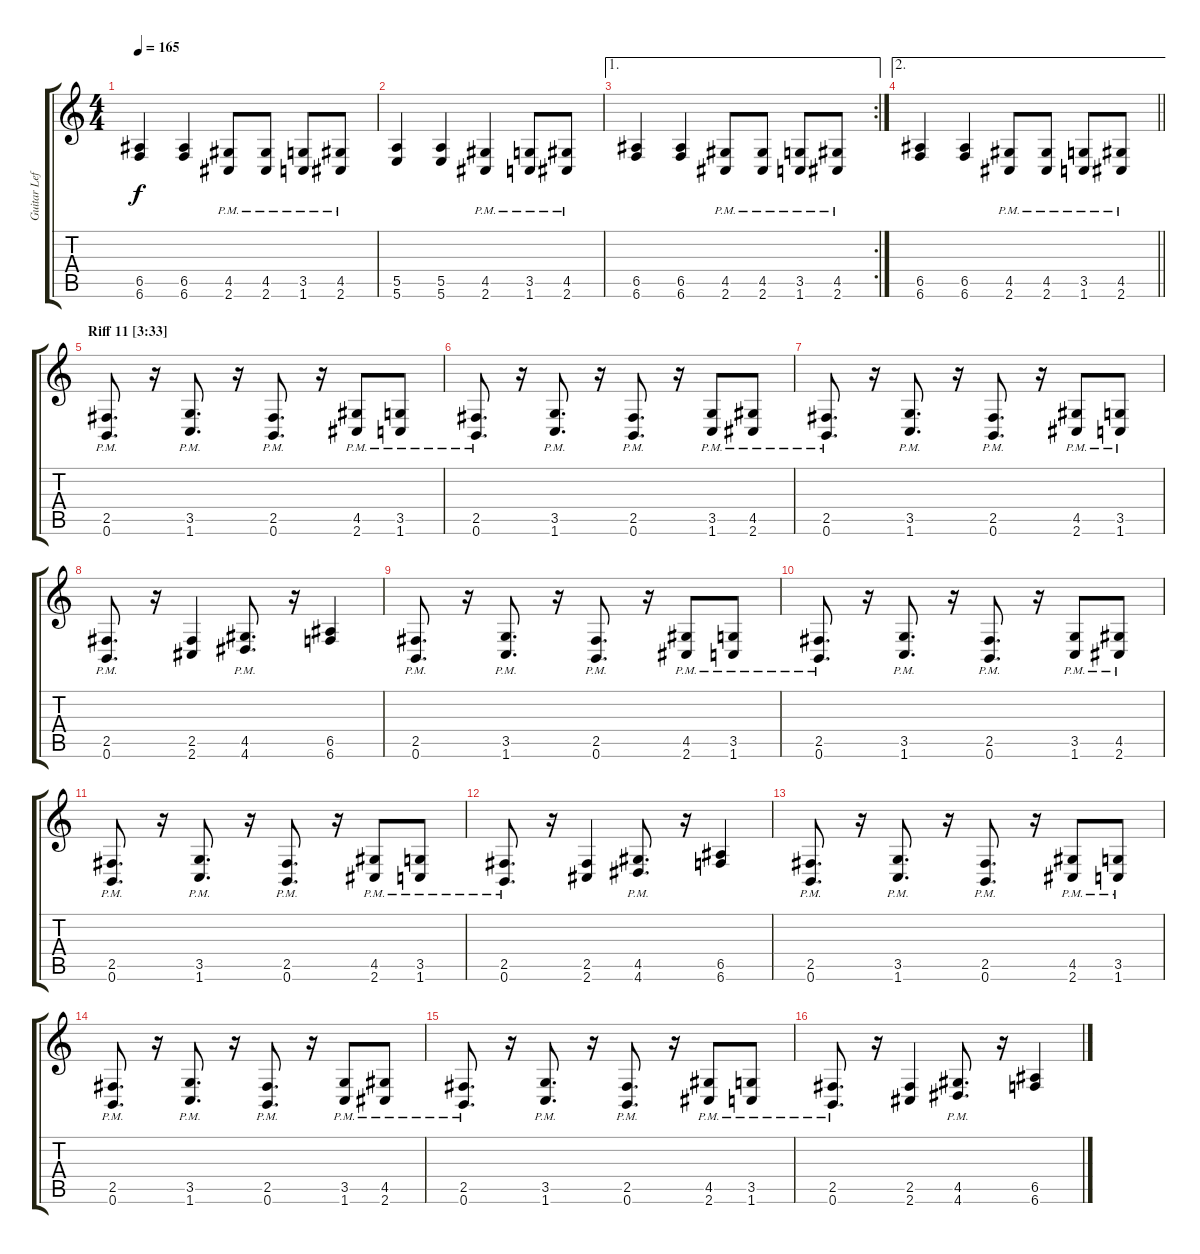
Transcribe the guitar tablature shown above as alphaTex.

\track ("Guitar LefT " "Guitar Lef") {instrument overdrivenguitar}
\staff {score tabs}
\tuning (B3 Gb3 D3 A2 E2 B1) {hide}
\ts (4 4)
\tempo 165
\clef g2
\ks c
(6.5 6.6).4{dy f} (6.5 6.6).4 (4.5{pm} 2.6{pm}).8 (4.5{pm} 2.6{pm}).8 (3.5{pm} 1.6{pm}).8 (4.5{pm} 2.6{pm}).8 |
(5.5 5.6).4 (5.5 5.6).4 (4.5{pm} 2.6{pm}).4 (3.5{pm} 1.6{pm}).8 (4.5{pm} 2.6{pm}).8 |
\ae 1
\rc 2
(6.5 6.6).4 (6.5 6.6).4 (4.5{pm} 2.6{pm}).8 (4.5{pm} 2.6{pm}).8 (3.5{pm} 1.6{pm}).8 (4.5{pm} 2.6{pm}).8 |
\ae 2
\barLineRight lightlight
(6.5 6.6).4 (6.5 6.6).4 (4.5{pm} 2.6{pm}).8 (4.5{pm} 2.6{pm}).8 (3.5{pm} 1.6{pm}).8 (4.5{pm} 2.6{pm}).8 |
\section ("" "Riff 11 [3:33]")
(2.5{pm} 0.6{pm}).8{d} r.16 (3.5{pm} 1.6{pm}).8{d} r.16 (2.5{pm} 0.6{pm}).8{d} r.16 (4.5{pm} 2.6{pm}).8 (3.5{pm} 1.6{pm}).8 |
(2.5{pm} 0.6{pm}).8{d} r.16 (3.5{pm} 1.6{pm}).8{d} r.16 (2.5{pm} 0.6{pm}).8{d} r.16 (3.5{pm} 1.6{pm}).8 (4.5{pm} 2.6{pm}).8 |
(2.5{pm} 0.6{pm}).8{d} r.16 (3.5{pm} 1.6{pm}).8{d} r.16 (2.5{pm} 0.6{pm}).8{d} r.16 (4.5{pm} 2.6{pm}).8 (3.5{pm} 1.6{pm}).8 |
(2.5{pm} 0.6{pm}).8{d} r.16 (2.5 2.6).4 (4.5{pm} 4.6{pm}).8{d} r.16 (6.5 6.6).4 |
(2.5{pm} 0.6{pm}).8{d} r.16 (3.5{pm} 1.6{pm}).8{d} r.16 (2.5{pm} 0.6{pm}).8{d} r.16 (4.5{pm} 2.6{pm}).8 (3.5{pm} 1.6{pm}).8 |
(2.5{pm} 0.6{pm}).8{d} r.16 (3.5{pm} 1.6{pm}).8{d} r.16 (2.5{pm} 0.6{pm}).8{d} r.16 (3.5{pm} 1.6{pm}).8 (4.5{pm} 2.6{pm}).8 |
(2.5{pm} 0.6{pm}).8{d} r.16 (3.5{pm} 1.6{pm}).8{d} r.16 (2.5{pm} 0.6{pm}).8{d} r.16 (4.5{pm} 2.6{pm}).8 (3.5{pm} 1.6{pm}).8 |
(2.5{pm} 0.6{pm}).8{d} r.16 (2.5 2.6).4 (4.5{pm} 4.6{pm}).8{d} r.16 (6.5 6.6).4 |
(2.5{pm} 0.6{pm}).8{d} r.16 (3.5{pm} 1.6{pm}).8{d} r.16 (2.5{pm} 0.6{pm}).8{d} r.16 (4.5{pm} 2.6{pm}).8 (3.5{pm} 1.6{pm}).8 |
(2.5{pm} 0.6{pm}).8{d} r.16 (3.5{pm} 1.6{pm}).8{d} r.16 (2.5{pm} 0.6{pm}).8{d} r.16 (3.5{pm} 1.6{pm}).8 (4.5{pm} 2.6{pm}).8 |
(2.5{pm} 0.6{pm}).8{d} r.16 (3.5{pm} 1.6{pm}).8{d} r.16 (2.5{pm} 0.6{pm}).8{d} r.16 (4.5{pm} 2.6{pm}).8 (3.5{pm} 1.6{pm}).8 |
(2.5{pm} 0.6{pm}).8{d} r.16 (2.5 2.6).4 (4.5{pm} 4.6{pm}).8{d} r.16 (6.5 6.6).4
